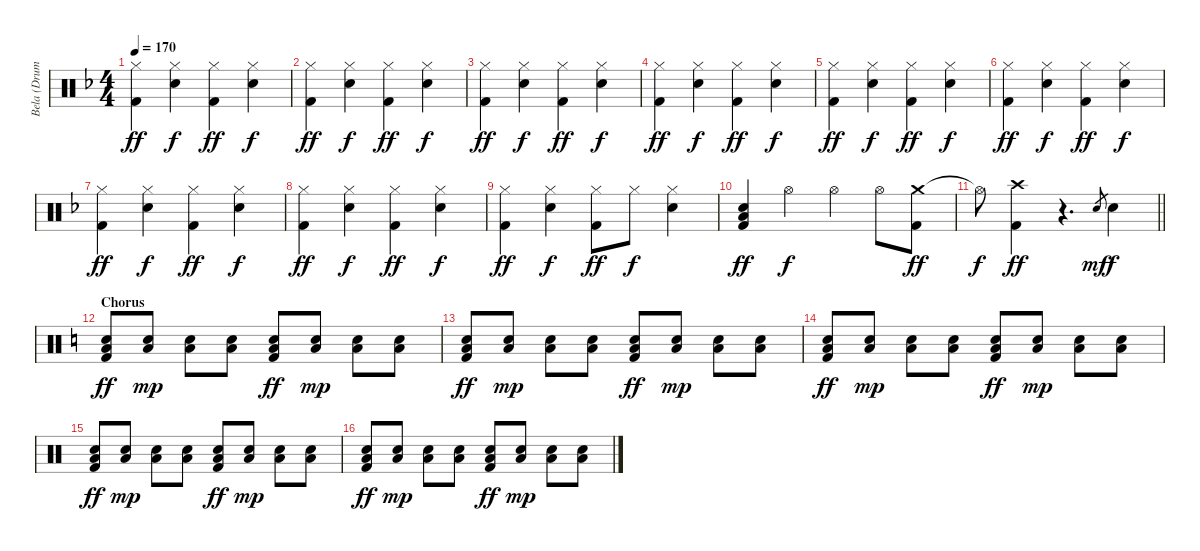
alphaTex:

\track ("Bela (Drums)" "Bela (Drum") {instrument percussion}
\staff {score}
\articulation defaults
\ts (4 4)
\tempo 170
\clef neutral
\ks f
("Hi-Hat (closed)" "Kick (hit) 2").4{dy ff} ("Hi-Hat (closed)" "Electric Snare (hit)").4{dy f} ("Hi-Hat (closed)" "Kick (hit) 2").4{dy ff} ("Hi-Hat (closed)" "Electric Snare (hit)").4{dy f} |
("Hi-Hat (closed)" "Kick (hit) 2").4{dy ff} ("Hi-Hat (closed)" "Electric Snare (hit)").4{dy f} ("Hi-Hat (closed)" "Kick (hit) 2").4{dy ff} ("Hi-Hat (closed)" "Electric Snare (hit)").4{dy f} |
("Hi-Hat (closed)" "Kick (hit) 2").4{dy ff} ("Hi-Hat (closed)" "Electric Snare (hit)").4{dy f} ("Hi-Hat (closed)" "Kick (hit) 2").4{dy ff} ("Hi-Hat (closed)" "Electric Snare (hit)").4{dy f} |
("Hi-Hat (closed)" "Kick (hit) 2").4{dy ff} ("Hi-Hat (closed)" "Electric Snare (hit)").4{dy f} ("Hi-Hat (closed)" "Kick (hit) 2").4{dy ff} ("Hi-Hat (closed)" "Electric Snare (hit)").4{dy f} |
("Hi-Hat (closed)" "Kick (hit) 2").4{dy ff} ("Hi-Hat (closed)" "Electric Snare (hit)").4{dy f} ("Hi-Hat (closed)" "Kick (hit) 2").4{dy ff} ("Hi-Hat (closed)" "Electric Snare (hit)").4{dy f} |
("Hi-Hat (closed)" "Kick (hit) 2").4{dy ff} ("Hi-Hat (closed)" "Electric Snare (hit)").4{dy f} ("Hi-Hat (closed)" "Kick (hit) 2").4{dy ff} ("Hi-Hat (closed)" "Electric Snare (hit)").4{dy f} |
("Hi-Hat (closed)" "Kick (hit) 2").4{dy ff} ("Hi-Hat (closed)" "Electric Snare (hit)").4{dy f} ("Hi-Hat (closed)" "Kick (hit) 2").4{dy ff} ("Hi-Hat (closed)" "Electric Snare (hit)").4{dy f} |
("Hi-Hat (closed)" "Kick (hit) 2").4{dy ff} ("Hi-Hat (closed)" "Electric Snare (hit)").4{dy f} ("Hi-Hat (closed)" "Kick (hit) 2").4{dy ff} ("Hi-Hat (closed)" "Electric Snare (hit)").4{dy f} |
("Hi-Hat (closed)" "Kick (hit) 2").4{dy ff} ("Hi-Hat (closed)" "Electric Snare (hit)").4{dy f} ("Hi-Hat (closed)" "Kick (hit) 2").8{dy ff} "Hi-Hat (closed)".8{dy f} ("Hi-Hat (closed)" "Electric Snare (hit)").4 |
("Low Floor Tom (hit)" "Electric Snare (hit)" "Kick (hit) 2").4{dy ff} "Hi-Hat (open)".4{dy f} "Hi-Hat (open)".4 "Hi-Hat (open)".8 ("Crash medium (hit)" "Kick (hit) 2").8{dy ff} |
\barLineRight lightlight "Hi-Hat (open)"{t}.8{dy f}
("Crash high (hit)" "Kick (hit) 2").4{dy ff} r.4{d} "Electric Snare (hit)".8{gr dy mf} "Electric Snare (hit)".4{dy f} |
\section ("" "Chorus")
\ks c
("Low Floor Tom (hit)" "Electric Snare (hit)" "Kick (hit) 2").8{dy ff} ("Low Floor Tom (hit)" "Electric Snare (hit)").8{dy mp} ("Low Floor Tom (hit)" "Electric Snare (hit)").8 ("Low Floor Tom (hit)" "Electric Snare (hit)").8 ("Low Floor Tom (hit)" "Electric Snare (hit)" "Kick (hit) 2").8{dy ff} ("Low Floor Tom (hit)" "Electric Snare (hit)").8{dy mp} ("Low Floor Tom (hit)" "Electric Snare (hit)").8 ("Low Floor Tom (hit)" "Electric Snare (hit)").8 |
("Low Floor Tom (hit)" "Electric Snare (hit)" "Kick (hit) 2").8{dy ff} ("Low Floor Tom (hit)" "Electric Snare (hit)").8{dy mp} ("Low Floor Tom (hit)" "Electric Snare (hit)").8 ("Low Floor Tom (hit)" "Electric Snare (hit)").8 ("Low Floor Tom (hit)" "Electric Snare (hit)" "Kick (hit) 2").8{dy ff} ("Low Floor Tom (hit)" "Electric Snare (hit)").8{dy mp} ("Low Floor Tom (hit)" "Electric Snare (hit)").8 ("Low Floor Tom (hit)" "Electric Snare (hit)").8 |
("Low Floor Tom (hit)" "Electric Snare (hit)" "Kick (hit) 2").8{dy ff} ("Low Floor Tom (hit)" "Electric Snare (hit)").8{dy mp} ("Low Floor Tom (hit)" "Electric Snare (hit)").8 ("Low Floor Tom (hit)" "Electric Snare (hit)").8 ("Low Floor Tom (hit)" "Electric Snare (hit)" "Kick (hit) 2").8{dy ff} ("Low Floor Tom (hit)" "Electric Snare (hit)").8{dy mp} ("Low Floor Tom (hit)" "Electric Snare (hit)").8 ("Low Floor Tom (hit)" "Electric Snare (hit)").8 |
("Low Floor Tom (hit)" "Electric Snare (hit)" "Kick (hit) 2").8{dy ff} ("Low Floor Tom (hit)" "Electric Snare (hit)").8{dy mp} ("Low Floor Tom (hit)" "Electric Snare (hit)").8 ("Low Floor Tom (hit)" "Electric Snare (hit)").8 ("Low Floor Tom (hit)" "Electric Snare (hit)" "Kick (hit) 2").8{dy ff} ("Low Floor Tom (hit)" "Electric Snare (hit)").8{dy mp} ("Low Floor Tom (hit)" "Electric Snare (hit)").8 ("Low Floor Tom (hit)" "Electric Snare (hit)").8 |
("Low Floor Tom (hit)" "Electric Snare (hit)" "Kick (hit) 2").8{dy ff} ("Low Floor Tom (hit)" "Electric Snare (hit)").8{dy mp} ("Low Floor Tom (hit)" "Electric Snare (hit)").8 ("Low Floor Tom (hit)" "Electric Snare (hit)").8 ("Low Floor Tom (hit)" "Electric Snare (hit)" "Kick (hit) 2").8{dy ff} ("Low Floor Tom (hit)" "Electric Snare (hit)").8{dy mp} ("Low Floor Tom (hit)" "Electric Snare (hit)").8 ("Low Floor Tom (hit)" "Electric Snare (hit)").8
